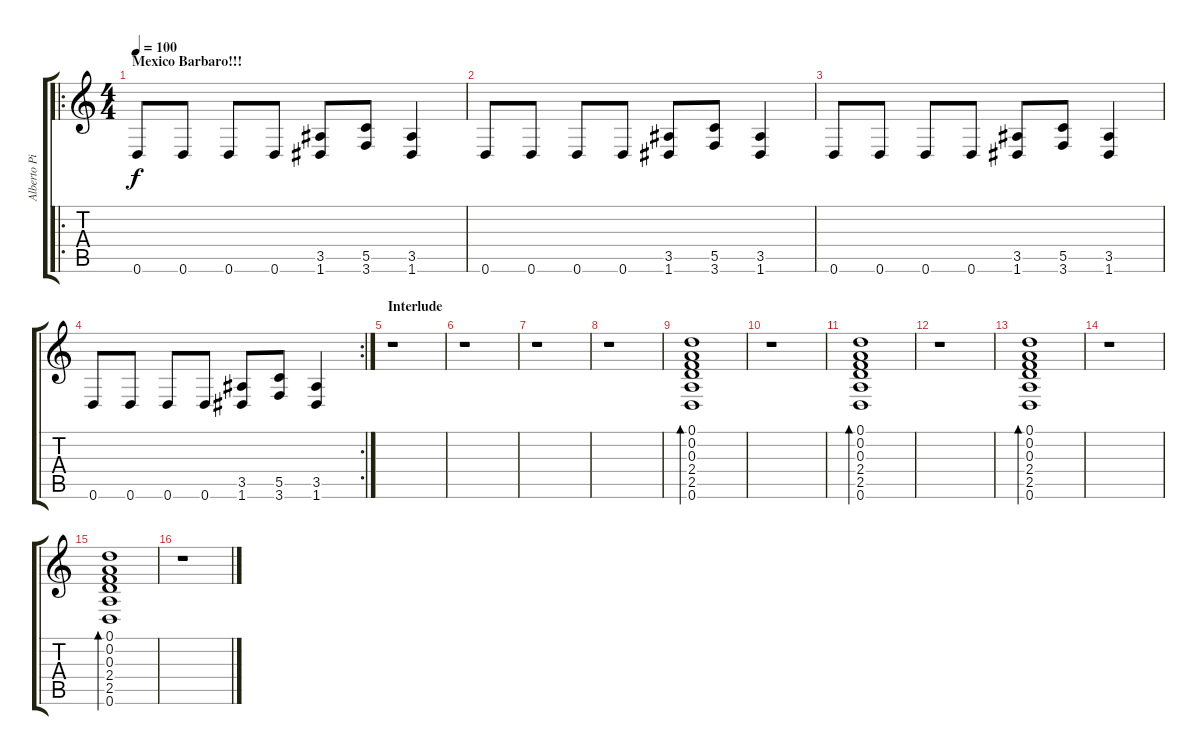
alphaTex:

\track ("Alberto Pimentel" "Alberto Pi") {instrument distortionguitar}
\staff {score tabs}
\tuning (D4 A3 F3 C3 G2 D2) {hide}
\ro
\ts (4 4)
\section ("" "Mexico Barbaro!!!")
\tempo 100
\clef g2
\ks c
0.6.8{dy f} 0.6.8 0.6.8 0.6.8 (3.5 1.6).8 (5.5 3.6).8 (3.5 1.6).4 |
0.6.8 0.6.8 0.6.8 0.6.8 (3.5 1.6).8 (5.5 3.6).8 (3.5 1.6).4 |
0.6.8 0.6.8 0.6.8 0.6.8 (3.5 1.6).8 (5.5 3.6).8 (3.5 1.6).4 |
\rc 2
0.6.8 0.6.8 0.6.8 0.6.8 (3.5 1.6).8 (5.5 3.6).8 (3.5 1.6).4 |
\section ("" "Interlude")
r.1 |
r.1 |
r.1 |
r.1 |
(0.1 0.2 0.3 2.4 2.5 0.6).1{bd 240 volume 2} |
r.1{volume 12} |
(0.1 0.2 0.3 2.4 2.5 0.6).1{bd 240 volume 4} |
r.1{volume 12} |
(0.1 0.2 0.3 2.4 2.5 0.6).1{bd 240 volume 2} |
r.1{volume 12} |
(0.1 0.2 0.3 2.4 2.5 0.6).1{bd 240 volume 4} |
r.1{volume 12}
